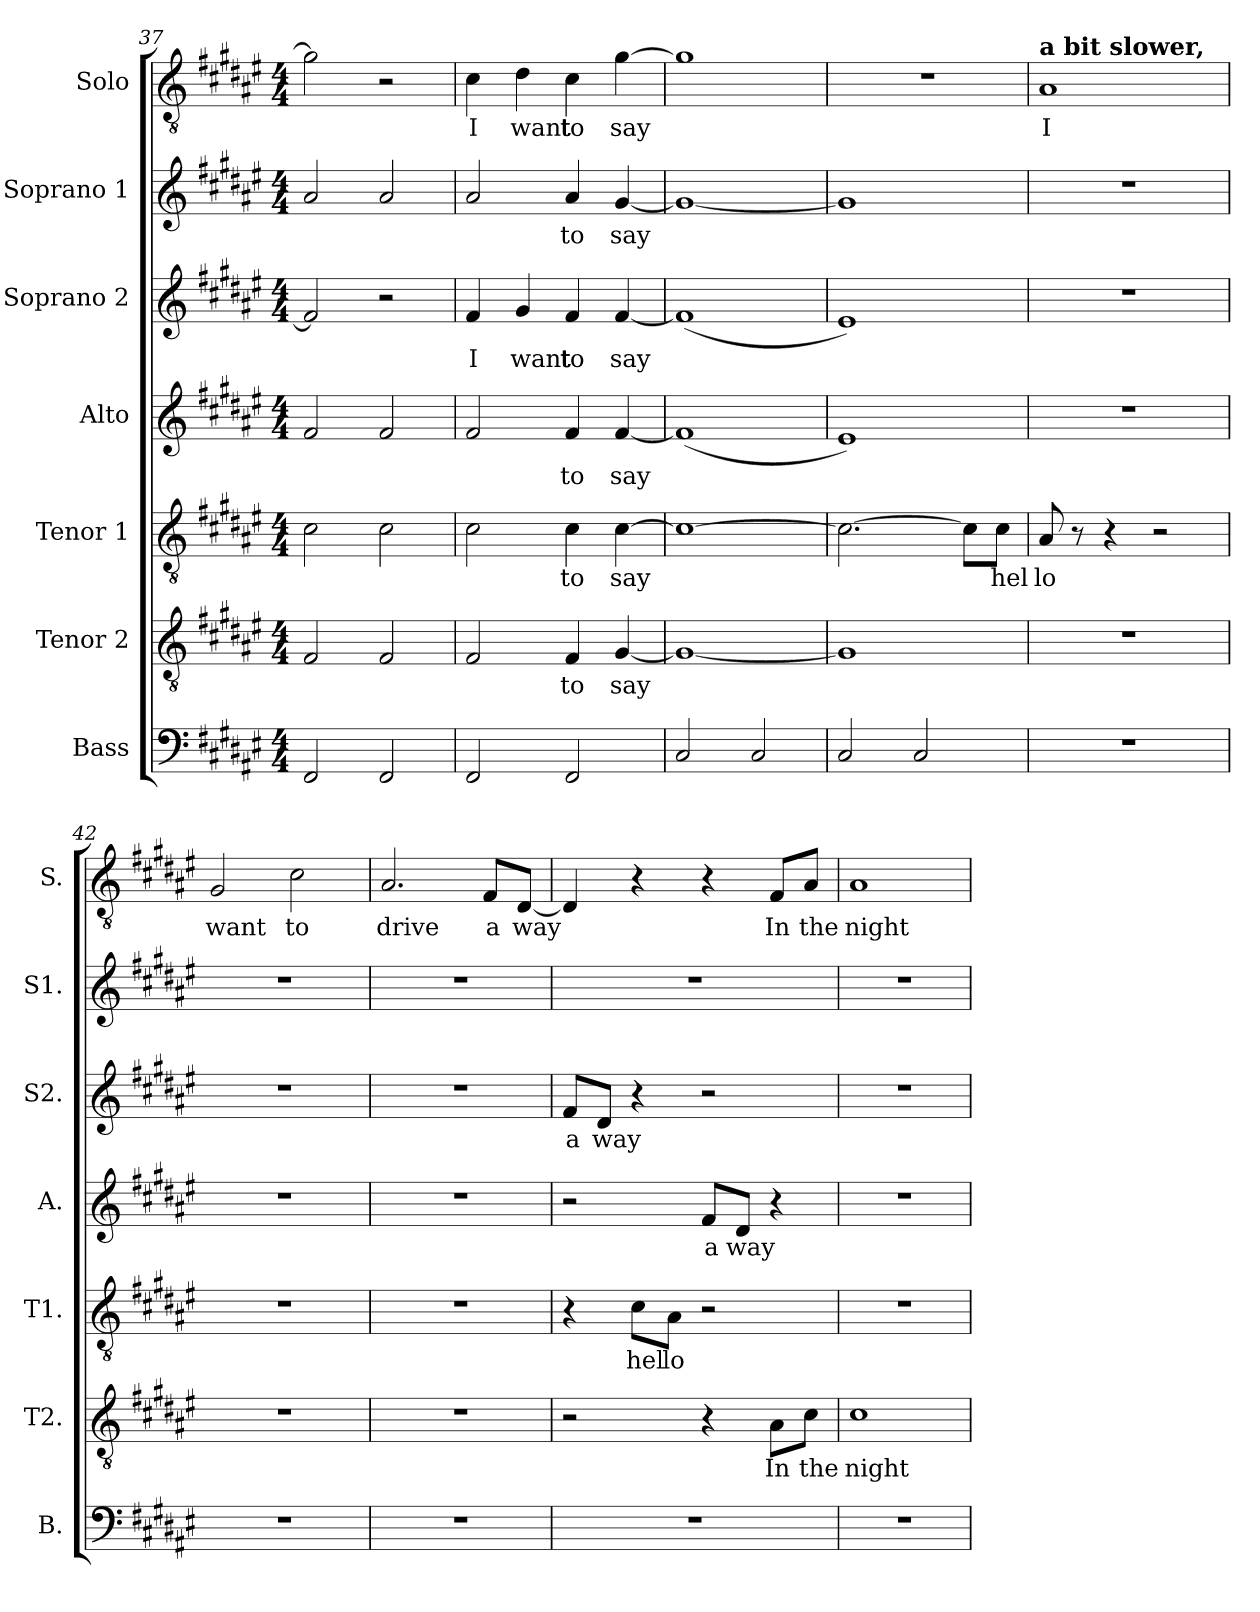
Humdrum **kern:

**kern	**kern	**text	**kern	**text	**kern	**text	**kern	**text	**kern	**text	**kern	**text
*part7	*part6	*part6	*part5	*part5	*part4	*part4	*part3	*part3	*part2	*part2	*part1	*part1
*staff7	*staff6	*staff6	*staff5	*staff5	*staff4	*staff4	*staff3	*staff3	*staff2	*staff2	*staff1	*staff1
*I"Bass	*I"Tenor 2	*	*I"Tenor 1	*	*I"Alto	*	*I"Soprano 2	*	*I"Soprano 1	*	*I"Solo	*
*I'B.	*I'T2.	*	*I'T1.	*	*I'A.	*	*I'S2.	*	*I'S1.	*	*I'S.	*
*clefF4	*clefGv2	*	*clefGv2	*	*clefG2	*	*clefG2	*	*clefG2	*	*clefGv2	*
*k[f#c#g#d#a#e#]	*k[f#c#g#d#a#e#]	*	*k[f#c#g#d#a#e#]	*	*k[f#c#g#d#a#e#]	*	*k[f#c#g#d#a#e#]	*	*k[f#c#g#d#a#e#]	*	*k[f#c#g#d#a#e#]	*
*M4/4	*M4/4	*	*M4/4	*	*M4/4	*	*M4/4	*	*M4/4	*	*M4/4	*
=37	=37	=37	=37	=37	=37	=37	=37	=37	=37	=37	=37	=37
2FF#/	2F#/	.	2c#\	.	2f#/	.	2f#/]	.	2a#/	.	2g#\]	.
2FF#/	2F#/	.	2c#\	.	2f#/	.	2r	.	2a#/	.	2r	.
=38	=38	=38	=38	=38	=38	=38	=38	=38	=38	=38	=38	=38
!	!	!	!	!	!	!	!	!LO:LY:b	!	!	!	!LO:LY:b
2FF#/	2F#/	.	2c#\	.	2f#/	.	4f#/	I	2a#/	.	4c#\	I
!	!	!	!	!	!	!	!	!LO:LY:b	!	!	!	!LO:LY:b
.	.	.	.	.	.	.	4g#/	want	.	.	4d#\	want
!	!	!LO:LY:b	!	!LO:LY:b	!	!LO:LY:b	!	!LO:LY:b	!	!LO:LY:b	!	!LO:LY:b
2FF#/	4F#/	to	4c#\	to	4f#/	to	4f#/	to	4a#/	to	4c#\	to
!	!	!LO:LY:b	!	!LO:LY:b	!	!LO:LY:b	!	!LO:LY:b	!	!LO:LY:b	!	!LO:LY:b
.	[4G#/	say	[4c#\	say	[4f#/	say	[4f#/	say	[4g#/	say	[4g#\	say
=39	=39	=39	=39	=39	=39	=39	=39	=39	=39	=39	=39	=39
2C#/	1G#_	.	1c#_	.	(<1f#]	.	(<1f#]	.	1g#_	.	1g#]	.
2C#/	.	.	.	.	.	.	.	.	.	.	.	.
=40	=40	=40	=40	=40	=40	=40	=40	=40	=40	=40	=40	=40
2C#/	1G#]	.	2.c#\_	.	1e#)	.	1e#)	.	1g#]	.	1r	.
2C#/	.	.	.	.	.	.	.	.	.	.	.	.
.	.	.	8c#\L]	.	.	.	.	.	.	.	.	.
!	!	!	!	!LO:LY:b	!	!	!	!	!	!	!	!
.	.	.	8c#\J	hel	.	.	.	.	.	.	.	.
!!LO:PB:g=z
=41	=41	=41	=41	=41	=41	=41	=41	=41	=41	=41	=41	=41
*	*	*	*	*	*	*	*	*	*	*	*MM115	*
!	!	!	!	!	!	!	!	!	!	!	!LO:TX:a:B:t=a bit slower,	!
!	!	!	!	!LO:LY:b	!	!	!	!	!	!	!	!LO:LY:b
1r	1r	.	8A#/	lo	1r	.	1r	.	1r	.	1A#	I
.	.	.	8r	.	.	.	.	.	.	.	.	.
.	.	.	4r	.	.	.	.	.	.	.	.	.
.	.	.	2r	.	.	.	.	.	.	.	.	.
=42	=42	=42	=42	=42	=42	=42	=42	=42	=42	=42	=42	=42
!	!	!	!	!	!	!	!	!	!	!	!	!LO:LY:b
1r	1r	.	1r	.	1r	.	1r	.	1r	.	2G#/	want
!	!	!	!	!	!	!	!	!	!	!	!	!LO:LY:b
.	.	.	.	.	.	.	.	.	.	.	2c#\	to
=43	=43	=43	=43	=43	=43	=43	=43	=43	=43	=43	=43	=43
!	!	!	!	!	!	!	!	!	!	!	!	!LO:LY:b
1r	1r	.	1r	.	1r	.	1r	.	1r	.	2.A#/	drive
!	!	!	!	!	!	!	!	!	!	!	!	!LO:LY:b
.	.	.	.	.	.	.	.	.	.	.	8F#/L	a
!	!	!	!	!	!	!	!	!	!	!	!	!LO:LY:b
.	.	.	.	.	.	.	.	.	.	.	[8D#/J	way
=44	=44	=44	=44	=44	=44	=44	=44	=44	=44	=44	=44	=44
!	!	!	!	!	!	!	!	!LO:LY:b	!	!	!	!
1r	2r	.	4r	.	2r	.	8f#/L	a	1r	.	4D#/]	.
!	!	!	!	!	!	!	!	!LO:LY:b	!	!	!	!
.	.	.	.	.	.	.	8d#/J	way	.	.	.	.
!	!	!	!	!LO:LY:b	!	!	!	!	!	!	!	!
.	.	.	8c#\L	hel	.	.	4r	.	.	.	4r	.
!	!	!	!	!LO:LY:b	!	!	!	!	!	!	!	!
.	.	.	8A#\J	lo	.	.	.	.	.	.	.	.
!	!	!	!	!	!	!LO:LY:b	!	!	!	!	!	!
.	4r	.	2r	.	8f#/L	a	2r	.	.	.	4r	.
!	!	!	!	!	!	!LO:LY:b	!	!	!	!	!	!
.	.	.	.	.	8d#/J	way	.	.	.	.	.	.
!	!	!LO:LY:b	!	!	!	!	!	!	!	!	!	!LO:LY:b
.	8A#\L	In	.	.	4r	.	.	.	.	.	8F#/L	In
!	!	!LO:LY:b	!	!	!	!	!	!	!	!	!	!LO:LY:b
.	8c#\J	the	.	.	.	.	.	.	.	.	8A#/J	the
=45	=45	=45	=45	=45	=45	=45	=45	=45	=45	=45	=45	=45
!	!	!LO:LY:b	!	!	!	!	!	!	!	!	!	!LO:LY:b
1r	1c#	night	1r	.	1r	.	1r	.	1r	.	1A#	night
=	=	=	=	=	=	=	=	=	=	=	=	=
*-	*-	*-	*-	*-	*-	*-	*-	*-	*-	*-	*-	*-
